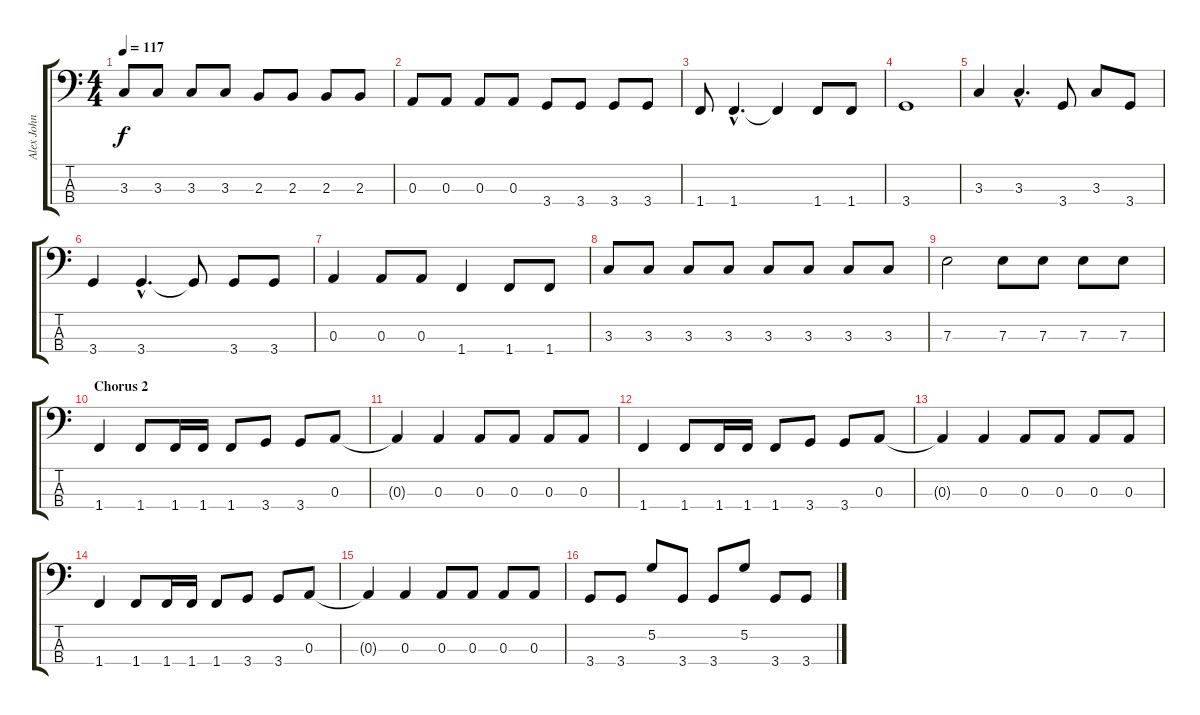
\track ("Alex John Such" "Alex John ") {instrument electricbasspick}
\staff {score tabs}
\tuning (G2 D2 A1 E1) {hide}
\ts (4 4)
\tempo 117
\clef f4
\ks c
3.3.8{dy f} 3.3.8 3.3.8 3.3.8 2.3.8 2.3.8 2.3.8 2.3.8 |
0.3.8 0.3.8 0.3.8 0.3.8 3.4.8 3.4.8 3.4.8 3.4.8 |
1.4.8 1.4{hac}.4{d} 1.4{t}.4 1.4.8 1.4.8 |
3.4.1 |
3.3.4 3.3{hac}.4{d} 3.4.8 3.3.8 3.4.8 |
3.4.4 3.4{hac}.4{d} 3.4{t}.8 3.4.8 3.4.8 |
0.3.4 0.3.8 0.3.8 1.4.4 1.4.8 1.4.8 |
3.3.8 3.3.8 3.3.8 3.3.8 3.3.8 3.3.8 3.3.8 3.3.8 |
7.3.2 7.3.8 7.3.8 7.3.8 7.3.8 |
\section ("" "Chorus 2")
1.4.4 1.4.8 1.4.16 1.4.16 1.4.8 3.4.8 3.4.8 0.3.8 |
0.3{t}.4 0.3.4 0.3.8 0.3.8 0.3.8 0.3.8 |
1.4.4 1.4.8 1.4.16 1.4.16 1.4.8 3.4.8 3.4.8 0.3.8 |
0.3{t}.4 0.3.4 0.3.8 0.3.8 0.3.8 0.3.8 |
1.4.4 1.4.8 1.4.16 1.4.16 1.4.8 3.4.8 3.4.8 0.3.8 |
0.3{t}.4 0.3.4 0.3.8 0.3.8 0.3.8 0.3.8 |
3.4.8 3.4.8 5.2.8 3.4.8 3.4.8 5.2.8 3.4.8 3.4.8
